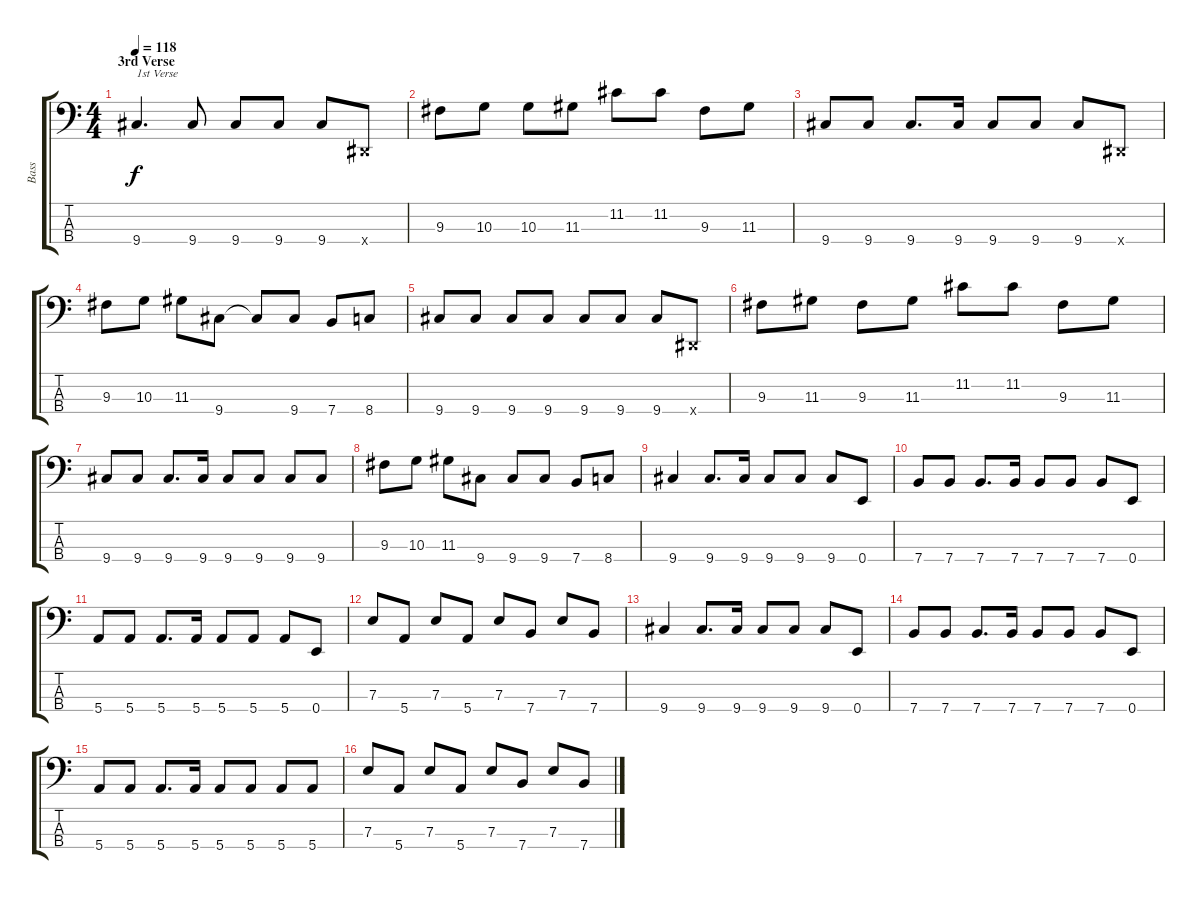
\track ("Bass" "Bass") {instrument electricbassfinger}
\staff {score tabs}
\tuning (G2 D2 A1 E1) {hide}
\ts (4 4)
\section ("" "3rd Verse")
\tempo 118
\clef f4
\ks c
9.4.4{d txt "1st Verse" dy f} 9.4.8 9.4.8 9.4.8 9.4.8 -1.4{x}.8 |
9.3.8 10.3.8 10.3.8 11.3.8 11.2.8 11.2.8 9.3.8 11.3.8 |
9.4.8 9.4.8 9.4.8{d} 9.4.16 9.4.8 9.4.8 9.4.8 -1.4{x}.8 |
9.3.8 10.3.8 11.3.8 9.4.8 9.4{t}.8 9.4.8 7.4.8 8.4.8 |
9.4.8 9.4.8 9.4.8 9.4.8 9.4.8 9.4.8 9.4.8 -1.4{x}.8 |
9.3.8 11.3.8 9.3.8 11.3.8 11.2.8 11.2.8 9.3.8 11.3.8 |
9.4.8 9.4.8 9.4.8{d} 9.4.16 9.4.8 9.4.8 9.4.8 9.4.8 |
9.3.8 10.3.8 11.3.8 9.4.8 9.4.8 9.4.8 7.4.8 8.4.8 |
9.4.4 9.4.8{d} 9.4.16 9.4.8 9.4.8 9.4.8 0.4.8 |
7.4.8 7.4.8 7.4.8{d} 7.4.16 7.4.8 7.4.8 7.4.8 0.4.8 |
5.4.8 5.4.8 5.4.8{d} 5.4.16 5.4.8 5.4.8 5.4.8 0.4.8 |
7.3.8 5.4.8 7.3.8 5.4.8 7.3.8 7.4.8 7.3.8 7.4.8 |
9.4.4 9.4.8{d} 9.4.16 9.4.8 9.4.8 9.4.8 0.4.8 |
7.4.8 7.4.8 7.4.8{d} 7.4.16 7.4.8 7.4.8 7.4.8 0.4.8 |
5.4.8 5.4.8 5.4.8{d} 5.4.16 5.4.8 5.4.8 5.4.8 5.4.8 |
7.3.8 5.4.8 7.3.8 5.4.8 7.3.8 7.4.8 7.3.8 7.4.8
